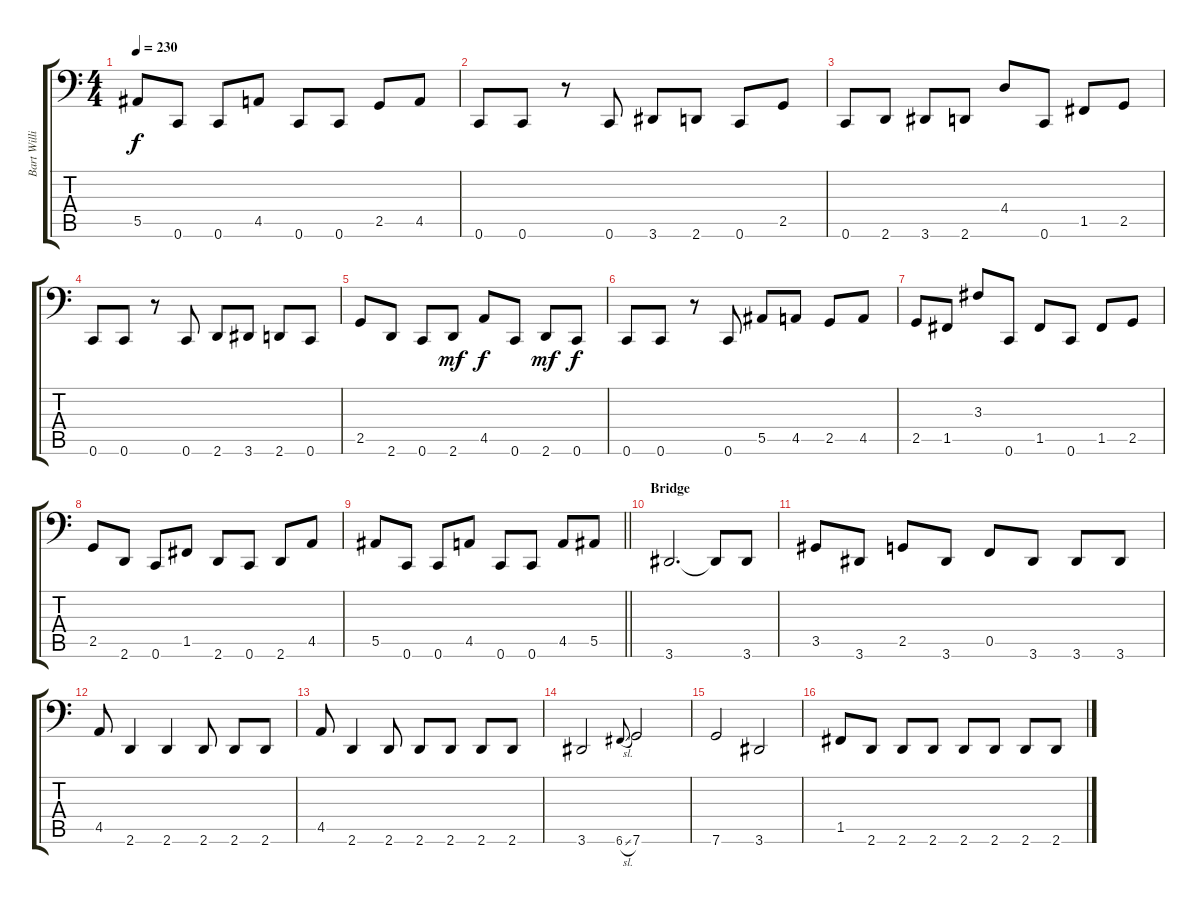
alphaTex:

\track ("Bart Williams" "Bart Willi") {instrument electricbasspick}
\staff {score tabs}
\tuning (C3 G2 Eb2 Bb1 F1 C1) {hide}
\ts (4 4)
\tempo 230
\clef f4
\ks c
5.5.8{dy f} 0.6.8 0.6.8 4.5.8 0.6.8 0.6.8 2.5.8 4.5.8 |
0.6.8 0.6.8 r.8 0.6.8 3.6.8 2.6.8 0.6.8 2.5.8 |
0.6.8 2.6.8 3.6.8 2.6.8 4.4.8 0.6.8 1.5.8 2.5.8 |
0.6.8 0.6.8 r.8 0.6.8 2.6.8 3.6.8 2.6.8 0.6.8 |
2.5.8 2.6.8 0.6.8 2.6.8{dy mf} 4.5.8{dy f} 0.6.8 2.6.8{dy mf} 0.6.8{dy f} |
0.6.8 0.6.8 r.8 0.6.8 5.5.8 4.5.8 2.5.8 4.5.8 |
2.5.8 1.5.8 3.3.8 0.6.8 1.5.8 0.6.8 1.5.8 2.5.8 |
2.5.8 2.6.8 0.6.8 1.5.8 2.6.8 0.6.8 2.6.8 4.5.8 |
\barLineRight lightlight
5.5.8 0.6.8 0.6.8 4.5.8 0.6.8 0.6.8 4.5.8 5.5.8 |
\section ("" "Bridge")
3.6.2{d} 3.6{t}.8 3.6.8 |
3.5.8 3.6.8 2.5.8 3.6.8 0.5.8 3.6.8 3.6.8 3.6.8 |
4.5.8 2.6.4 2.6.4 2.6.8 2.6.8 2.6.8 |
4.5.8 2.6.4 2.6.8 2.6.8 2.6.8 2.6.8 2.6.8 |
3.6.2 6.6{sl}.8{gr onbeat} 7.6.2 |
7.6.2 3.6.2 |
1.5.8 2.6.8 2.6.8 2.6.8 2.6.8 2.6.8 2.6.8 2.6.8
